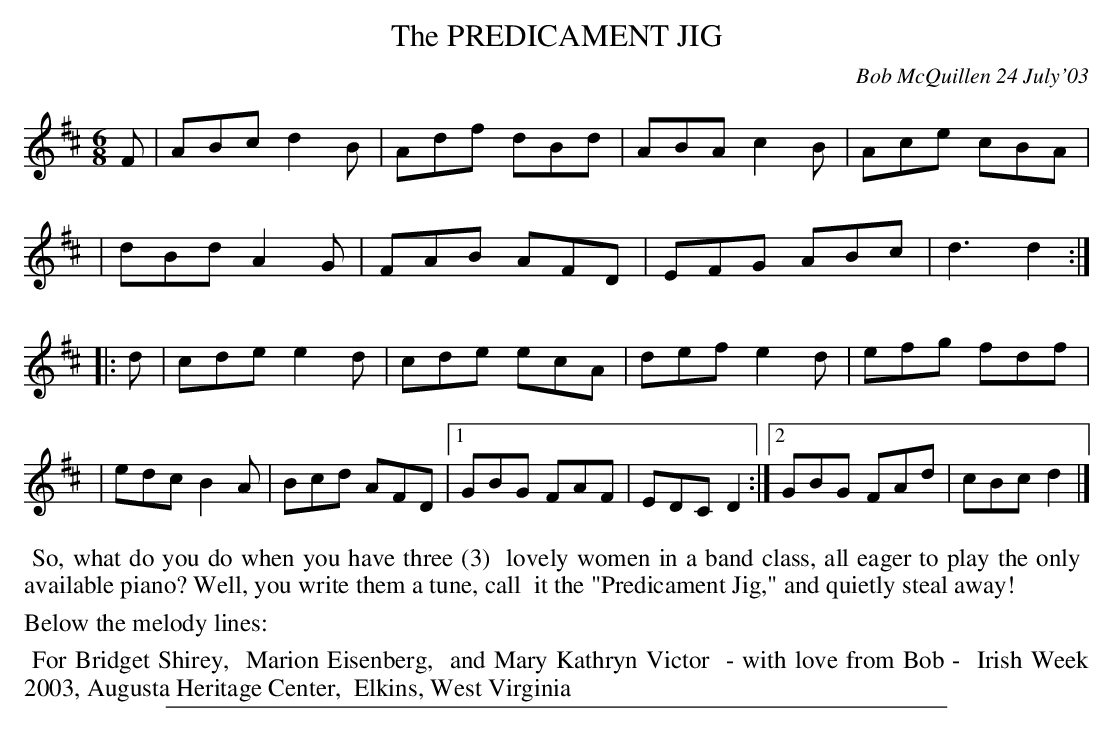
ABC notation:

X:1
T: The PREDICAMENT JIG
C: Bob McQuillen 24 July'03
M: 6/8
L: 1/8
K: D
F \
| ABc d2B | Adf dBd | ABA c2B | Ace cBA |
| dBd A2G | FAB AFD | EFG ABc | d3 d2 :|
|: d \
| cde e2d | cde ecA | def e2d | efg fdf |
| edc B2A | Bcd AFD |1 GBG FAF | EDC D2 :|2 GBG FAd | cBc d2 |]
